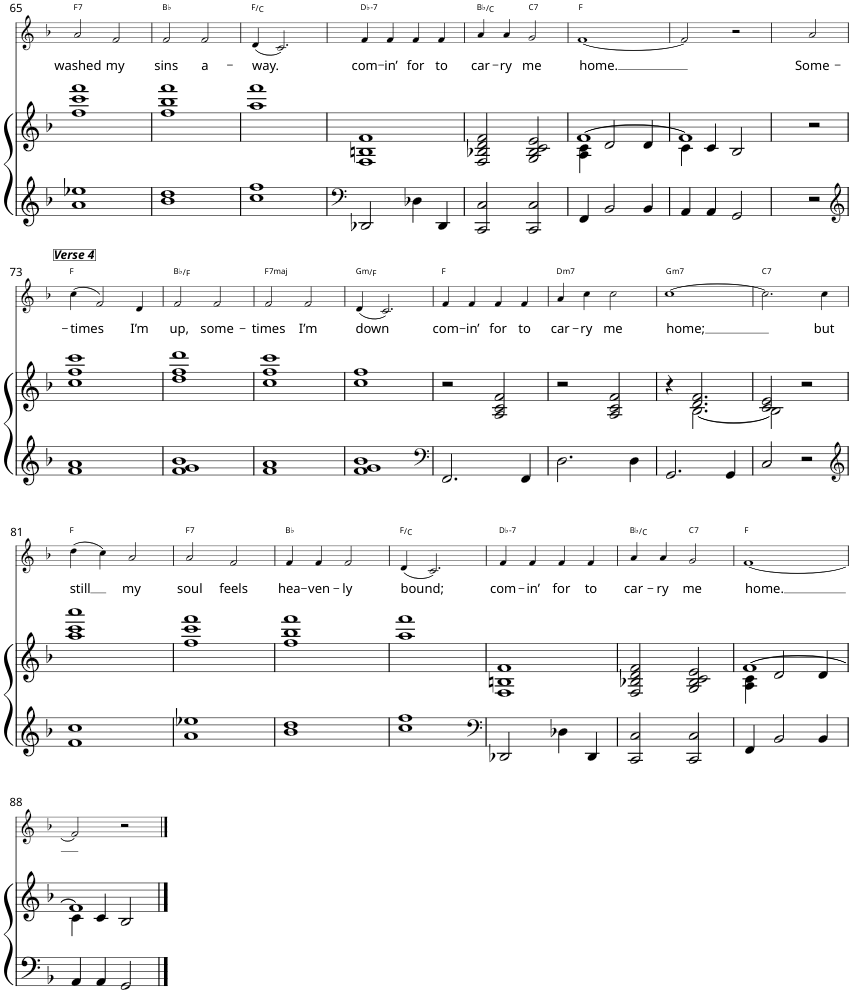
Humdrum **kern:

**kern	**kern	**kern	**text	**harte
*part2	*part2	*part1	*part1	*part1
*staff3	*staff2	*staff1	*staff1	*
*I"Piano	*	*I"Voice	*	*
*I'Pno	*	*	*	*
!!LO:PB:g=z
*clefG2	*clefG2	*clefG2	*	*
*k[b-]	*k[b-]	*k[b-]	*	*
*F:	*F:	*F:	*	*
*M2/2	*M2/2	*M2/2	*	*
*met(c|)	*met(c|)	*met(c|)	*	*
=65	=65	=65	=65	=65
!	!	!	!LO:LY:b	!LO:H:kt=7
1a 1ee-X	1ff 1ccc 1fff	2a/	washed	F:7
!	!	!	!LO:LY:b	!
.	.	2f/	my	.
=66	=66	=66	=66	=66
!	!	!	!LO:LY:b	!
1b- 1dd	1ff 1bb- 1fff	2f/	sins	Bb:maj
!	!	!	!LO:LY:b	!
.	.	2f/	a-	.
=67	=67	=67	=67	=67
!	!	!	!LO:LY:b	!
1cc 1ff	1aa 1fff	(4d/	-way.	F:maj/5
.	.	2.c/)	.	.
=68	=68	=68	=68	=68
*clefF4	*	*	*	*
!	!	!	!LO:LY:b	!LO:H:kt=7
2DD-X/	1F 1Bn 1f	4fn/	com-	Db:min7
!	!	!	!LO:LY:b	!
.	.	4f/	-in’	.
!	!	!	!LO:LY:b	!
4D-X\	.	4f/	for	.
!	!	!	!LO:LY:b	!
4DD-/	.	4f/	to	.
=69	=69	=69	=69	=69
!	!	!	!LO:LY:b	!
2CC/ 2C/	2F/ 2B-X/ 2d/ 2f/	4an/	car-	Bb:maj/2
!	!	!	!LO:LY:b	!
.	.	4a/	-ry	.
!	!	!	!LO:LY:b	!LO:H:kt=7
2CC/ 2C/	2G/ 2B-/ 2c/ 2e/	2g/	me	C:7
=70	=70	=70	=70	=70
*	*^	*	*	*
!	!	!	!	!LO:LY:b	!
4FF/	[1f	4A\ 4c\	[1f	home.	F:maj
2BB-/	.	2d/	.	.	.
4BB-/	.	4d/	.	.	.
=71	=71	=71	=71	=71	=71
4AA/	1f]	4c\	2f/]	.	.
4AA/	.	4c/	.	.	.
2GG/	.	2B-/	2r	.	.
*	*v	*v	*	*	*
=72	=72	=72	=72	=72
2ryy	2ryy	2ryy	.	.
!	!	!	!LO:LY:b	!
2r	2r	2a/	Some-	.
!!LO:LB:g=z
=73	=73	=73	=73	=73
*clefG2	*	*	*	*
!	!	!LO:TX:a:Bi:t=Verse 4	!	!
!	!	!	!LO:LY:b	!
1f 1a	1cc 1ff 1ccc	(4cc\	-times	F:maj
.	.	2f/)	.	.
!	!	!	!LO:LY:b	!
.	.	4d/	I’m	.
=74	=74	=74	=74	=74
!	!	!	!LO:LY:b	!
1f 1g 1b-	1dd 1ff 1ddd	2f/	up,	Bb:maj/5
!	!	!	!LO:LY:b	!
.	.	2f/	some-	.
=75	=75	=75	=75	=75
!	!	!	!LO:LY:b	!LO:H:kt=7
1f 1a	1cc 1ff 1ccc	2f/	-times	F:7
!	!	!	!LO:LY:b	!
.	.	2f/	I’m	.
=76	=76	=76	=76	=76
!	!	!	!LO:LY:b	!LO:H:kt=m
1f 1g 1b-	1cc 1ff	(4d/	down	G:min/b7
.	.	2.c/)	.	.
=77	=77	=77	=77	=77
*clefF4	*	*	*	*
!	!	!	!LO:LY:b	!
2.FF/	2r	4f/	com-	F:maj
!	!	!	!LO:LY:b	!
.	.	4f/	-in’	.
!	!	!	!LO:LY:b	!
.	2A/ 2c/ 2f/	4f/	for	.
!	!	!	!LO:LY:b	!
4FF/	.	4f/	to	.
=78	=78	=78	=78	=78
!	!	!	!LO:LY:b	!LO:H:kt=m7
2.D\	2r	4a/	car-	D:min7
!	!	!	!LO:LY:b	!
.	.	4cc\	-ry	.
!	!	!	!LO:LY:b	!
.	2A/ 2c/ 2f/	2cc\	me	.
4D\	.	.	.	.
=79	=79	=79	=79	=79
*	*^	*	*	*
!	!	!	!	!LO:LY:b	!LO:H:kt=m7
2.GG/	4r	4ryy	[1cc	home;	G:min7
.	2.d/ 2.f/	[2.B-\	.	.	.
4GG/	.	.	.	.	.
=80	=80	=80	=80	=80	=80
!	!	!	!	!	!LO:H:kt=7
2C/	2c/ 2e/	2B-\]	2.cc\]	.	C:7
2r	2r	2ryy	.	.	.
!	!	!	!	!LO:LY:b	!
.	.	.	4cc\	but	.
*	*v	*v	*	*	*
!!LO:LB:g=z
=81	=81	=81	=81	=81
*clefG2	*	*	*	*
!	!	!	!LO:LY:b	!
1f 1cc	1aa 1ccc 1aaa	(4dd\	still	F:maj
.	.	4cc\)	.	.
!	!	!	!LO:LY:b	!
.	.	2a/	my	.
=82	=82	=82	=82	=82
!	!	!	!LO:LY:b	!LO:H:kt=7
1a 1ee-X	1ff 1ccc 1fff	2a/	soul	F:7
!	!	!	!LO:LY:b	!
.	.	2f/	feels	.
=83	=83	=83	=83	=83
!	!	!	!LO:LY:b	!
1b- 1dd	1ff 1bb- 1fff	4f/	hea-	Bb:maj
!	!	!	!LO:LY:b	!
.	.	4f/	-ven-	.
!	!	!	!LO:LY:b	!
.	.	2f/	-ly	.
=84	=84	=84	=84	=84
!	!	!	!LO:LY:b	!
1cc 1ff	1aa 1fff	(4d/	bound;	F:maj/5
.	.	2.c/)	.	.
=85	=85	=85	=85	=85
*clefF4	*	*	*	*
!	!	!	!LO:LY:b	!LO:H:kt=7
2DD-X/	1F 1Bn 1f	4fn/	com-	Db:min7
!	!	!	!LO:LY:b	!
.	.	4f/	-in’	.
!	!	!	!LO:LY:b	!
4D-X\	.	4f/	for	.
!	!	!	!LO:LY:b	!
4DD-/	.	4f/	to	.
=86	=86	=86	=86	=86
!	!	!	!LO:LY:b	!
2CC/ 2C/	2F/ 2B-X/ 2d/ 2f/	4an/	car-	Bb:maj/2
!	!	!	!LO:LY:b	!
.	.	4a/	-ry	.
!	!	!	!LO:LY:b	!LO:H:kt=7
2CC/ 2C/	2G/ 2B-/ 2c/ 2e/	2g/	me	C:7
=87	=87	=87	=87	=87
*	*^	*	*	*
!	!	!	!	!LO:LY:b	!
4FF/	[1f	4A\ 4c\	[1f	home.	F:maj
2BB-/	.	2d/	.	.	.
4BB-/	.	4d/	.	.	.
!!LO:LB:g=z
=88	=88	=88	=88	=88	=88
4AA/	1f]	4c\	2f/]	.	.
4AA/	.	4c/	.	.	.
2GG/	.	2B-/	2r	.	.
*	*v	*v	*	*	*
==	==	==	==	==
*-	*-	*-	*-	*-
